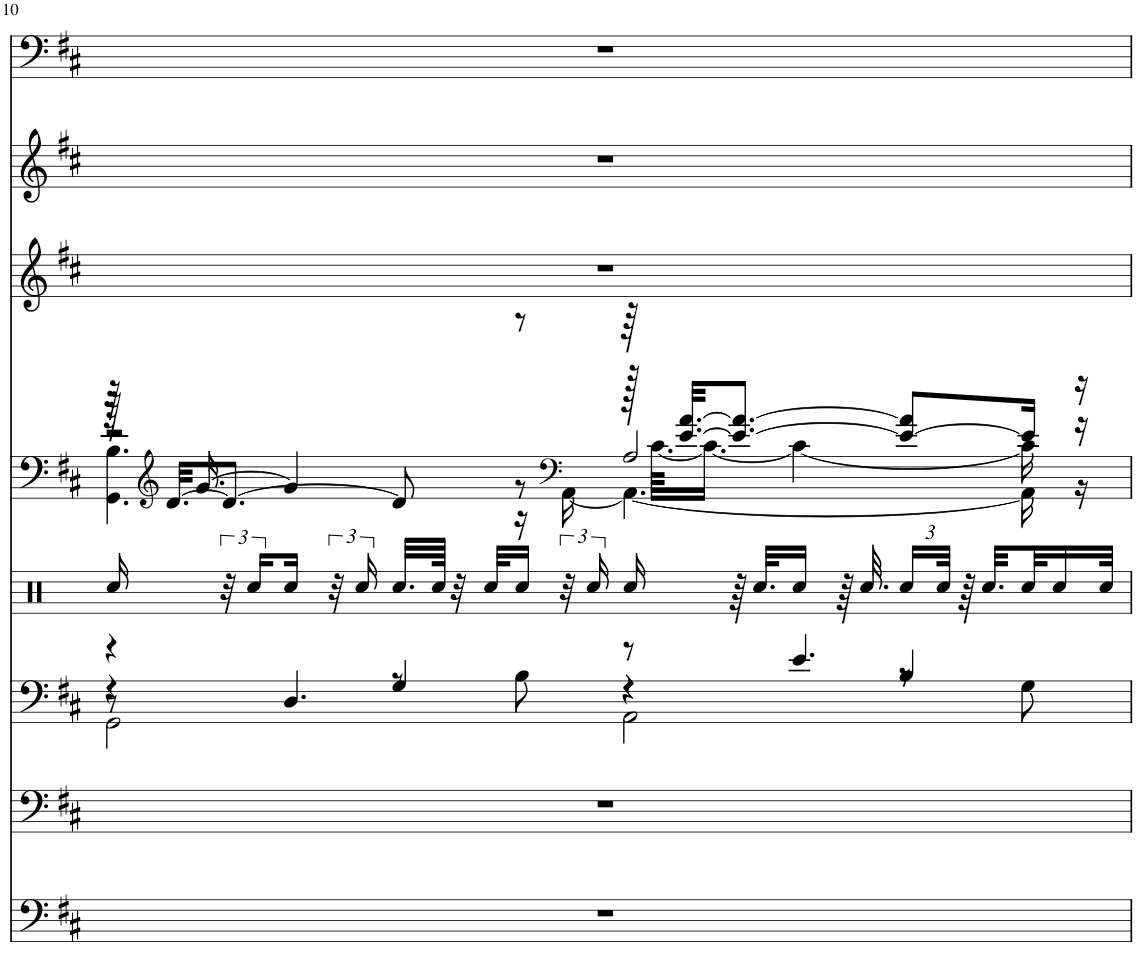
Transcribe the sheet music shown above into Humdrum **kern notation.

**kern	**kern	**kern	**kern	**kern	**kern	**kern	**kern
*part8	*part7	*part6	*part5	*part4	*part3	*part2	*part1
*staff8	*staff7	*staff6	*staff5	*staff4	*staff3	*staff2	*staff1
*I"Overdrive Gtr	*I"DistortionGtr	*I"Clean Guitar	*I"Percussion	*I"Steel Gtr.	*I"Jazz Guitar	*I"Calliope	*I"Fingered Bass
!!LO:PB:g=z
*clefF4	*clefF4	*clefF4	*clefX	*clefG2	*clefG2	*clefG2	*clefF4
*k[f#c#]	*k[f#c#]	*k[f#c#]	*k[]	*k[f#c#]	*k[f#c#]	*k[f#c#]	*k[f#c#]
*M4/4	*M4/4	*M4/4	*M4/4	*M4/4	*M4/4	*M4/4	*M4/4
=10	=10	=10	=10	=10	=10	=10	=10
*	*	*^	*	*^	*	*	*
*	*	*	*^	*	*	*^	*	*	*
*	*	*	*	*^	*	*	*	*^	*	*	*
1r	1r	4r	4r	8r	2GG\	16Rcc/	32r	2r	64r	4.GG\ 4.B\	1r	1r	1r
*	*	*	*	*	*	*	*clefG2	*	*	*	*	*	*
.	.	.	.	.	.	.	.	.	[32.d/KKL	.	.	.	.
.	.	.	.	.	.	.	[16.g/	.	.	.	.	.	.
.	.	.	.	.	.	48r	.	.	8.d/J_	.	.	.	.
.	.	.	.	.	.	24Rcc/LL	.	.	.	.	.	.	.
.	.	.	.	4.D/	.	16Rcc/JJ	4g/]	.	.	.	.	.	.
.	.	.	.	.	.	48r	.	.	.	.	.	.	.
.	.	.	.	.	.	24Rcc/	.	.	.	.	.	.	.
.	.	4G/	8r	.	.	32.Rcc/LLL	.	.	8d/]	.	.	.	.
.	.	.	.	.	.	64Rcc/JJJk	.	.	.	.	.	.	.
.	.	.	.	.	.	32r	.	.	.	.	.	.	.
.	.	.	.	.	.	32Rcc/KLL	.	.	.	.	.	.	.
.	.	.	8B\	.	.	16Rcc/JJ	8r	.	8r	16r	.	.	.
*	*	*	*	*	*	*	*clefF4	*	*	*	*	*	*
.	.	.	.	.	.	48r	.	.	.	[16AA\	.	.	.
.	.	.	.	.	.	24Rcc/	.	.	.	.	.	.	.
.	.	8r	4r	4r	2AA\	16Rcc/	64r	128r	2A/	4.AA\_	.	.	.
.	.	.	.	.	.	.	.	[64.c#\KKLL	.	.	.	.	.
.	.	.	.	.	.	.	[32.e/ [32.a/KKL	.	.	.	.	.	.
.	.	.	.	.	.	.	.	16.c#\JJ_	.	.	.	.	.
.	.	.	.	.	.	64r	8.e/_ 8.a/_J	.	.	.	.	.	.
.	.	.	.	.	.	32.Rcc/KLL	.	.	.	.	.	.	.
.	.	4.e/	.	.	.	16Rcc/JJ	.	4c#\_	.	.	.	.	.
.	.	.	.	.	.	64r	.	.	.	.	.	.	.
.	.	.	.	.	.	32.Rcc/	.	.	.	.	.	.	.
*	*	*	*	*	*	*Xbrackettup	*	*	*	*	*	*	*
.	.	.	8r	4B/	.	24Rcc/LL	8e/_ 8a/]L	.	.	.	.	.	.
.	.	.	.	.	.	48Rcc/JJk	.	.	.	.	.	.	.
.	.	.	.	.	.	64r	.	.	.	.	.	.	.
.	.	.	.	.	.	32.Rcc/LLL	.	.	.	.	.	.	.
.	.	.	8G\	.	.	32Rcc/J	16e/Jk]	16c#\]	.	16AA\]	.	.	.
.	.	.	.	.	.	16Rcc/	.	.	.	.	.	.	.
.	.	.	.	.	.	.	16r	16r	.	16r	.	.	.
.	.	.	.	.	.	32Rcc/JJk	.	.	.	.	.	.	.
*	*	*v	*v	*v	*v	*	*v	*v	*v	*v	*	*	*
=	=	=	=	=	=	=	=
*-	*-	*-	*-	*-	*-	*-	*-
